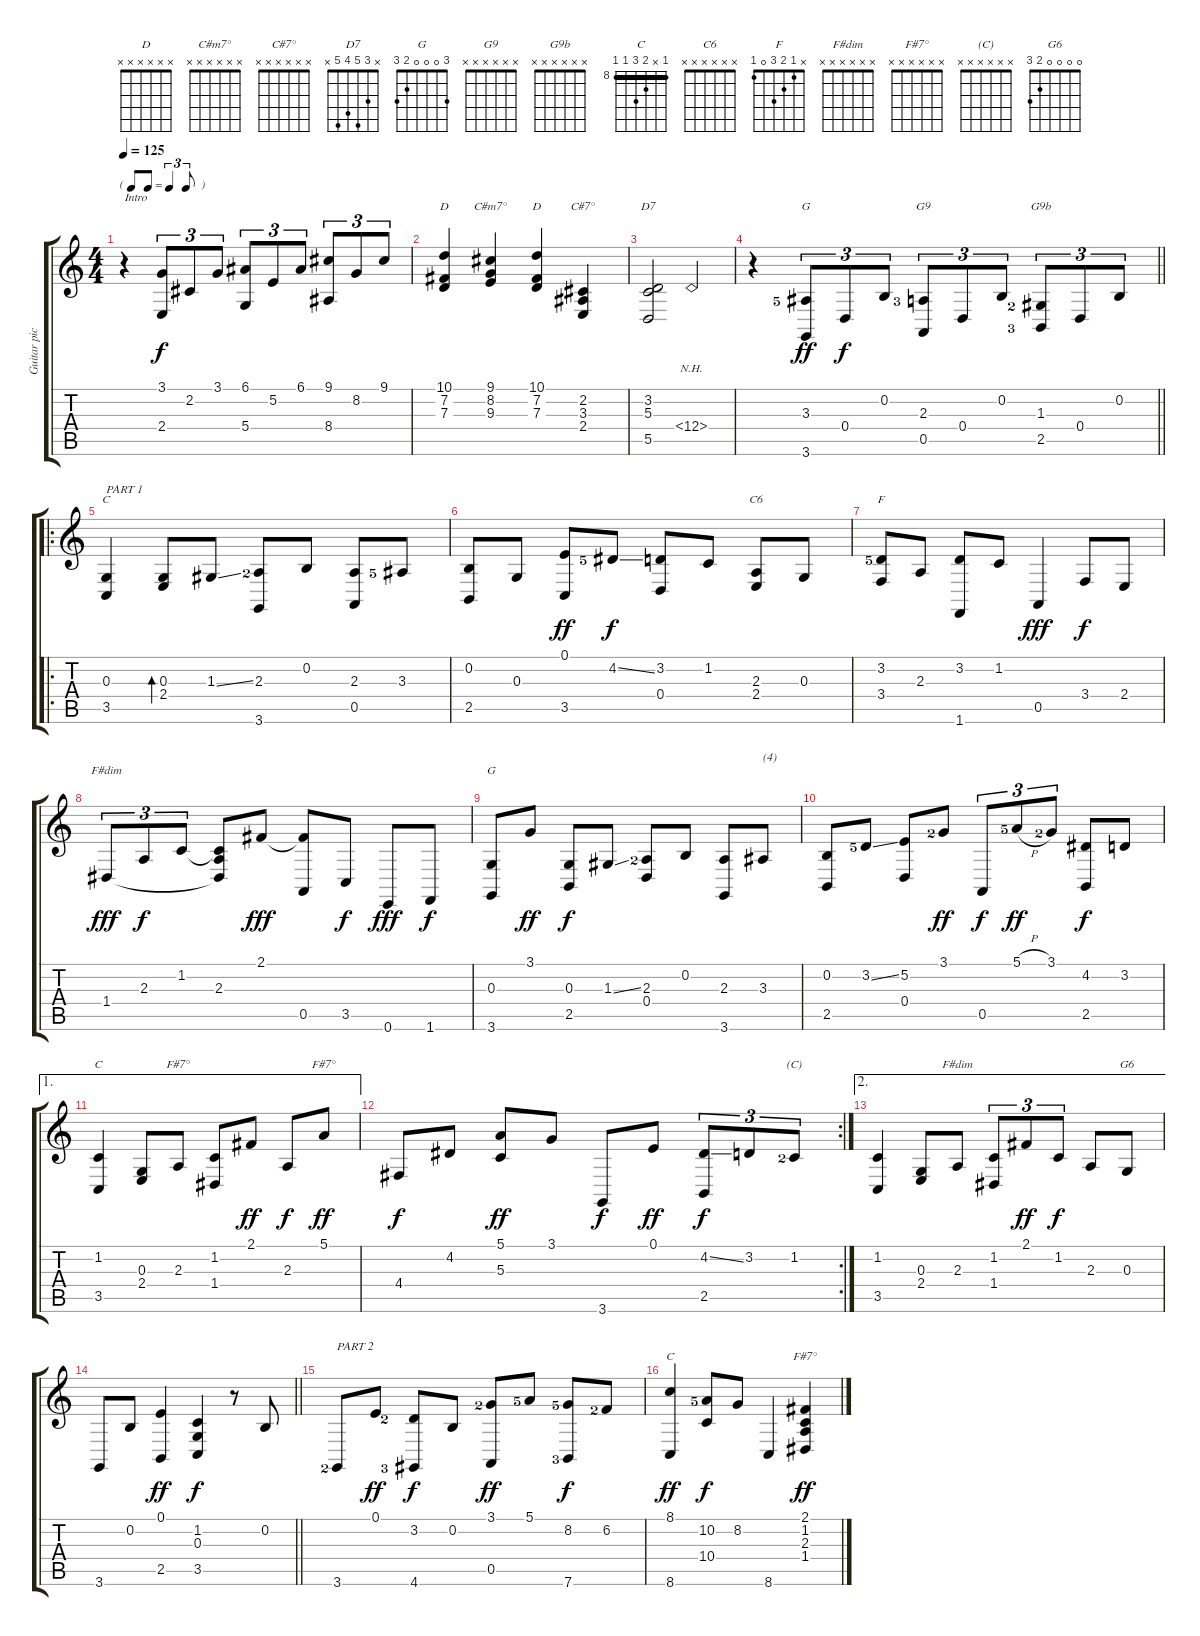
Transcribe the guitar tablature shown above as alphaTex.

\track ("Guitar picking" "Guitar pic") {instrument acousticgrandpiano}
\staff {score tabs}
\tuning (E4 B3 G3 D3 A2 E2) {hide}
\chord ("D" 10 7 7 x x x) {firstfret 7 barre 7}
\chord ("C#m7°" x x x x x x)
\chord ("D" x x x x x x)
\chord ("C#7°" x x x x x x)
\chord ("D7" x 3 5 4 5 x)
\chord ("G" x x x x x x)
\chord ("G9" x x x x x x)
\chord ("G9b" x x x x x x)
\chord ("C" 0 1 0 2 3 x)
\chord ("C6" x x x x x x)
\chord ("F" x 1 2 3 0 1)
\chord ("F#dim" 2 1 2 1 x x)
\chord ("G" 3 0 0 0 2 3)
\chord ("C" x x x x x x)
\chord ("F#7°" 2 1 2 1 x x)
\chord ("F#7°" 5 4 5 4 x x)
\chord ("(C)" x x x x x x)
\chord ("F#dim" x x x x x x)
\chord ("G6" 0 0 0 0 2 3)
\chord ("C" 8 x 9 10 8 8) {firstfret 8 barre 8}
\chord ("F#7°" x x x x x x)
\ts (4 4)
\tf triplet8th
\tempo 125
\clef g2
\ks c
r.4{txt "Intro" dy f instrument acousticgrandpiano} (3.1 2.4).8{tu (3 2)} 2.2.8{tu (3 2)} 3.1.8{tu (3 2)} (6.1 5.4).8{tu (3 2)} 5.2.8{tu (3 2)} 6.1.8{tu (3 2)} (9.1 8.4).8{tu (3 2)} 8.2.8{tu (3 2)} 9.1.8{tu (3 2)} |
(10.1 7.2 7.3).4{ch "D"} (9.1 8.2 9.3).4{ch "C#m7°"} (10.1 7.2 7.3).4{ch "D"} (2.2 3.3 2.4).4{ch "C#7°"} |
(3.2 5.3 5.5).2{ch "D7"} 12.4{nh}.2 |
\barLineRight lightlight
r.4 (3.3{lf 5} 3.6).8{tu (3 2) ch "G" dy ff} 0.4.8{tu (3 2) dy f} 0.2.8{tu (3 2)} (2.3{lf 3} 0.5).8{tu (3 2) ch "G9"} 0.4.8{tu (3 2)} 0.2.8{tu (3 2)} (1.3{lf 2} 2.5{lf 3}).8{tu (3 2) ch "G9b"} 0.4.8{tu (3 2)} 0.2.8{tu (3 2)} |
\ro
(0.3 3.5).4{ch "C" txt "PART 1"} (0.3 2.4).8{bd 120} 1.3{ss}.8 (2.3{lf 2} 3.6).8 0.2.8 (2.3 0.5).8 3.3{lf 5}.8 |
(0.2 2.5).8 0.3.8 (0.1 3.5).8{dy ff} 4.2{ss lf 5}.8{dy f} (3.2 0.4).8 1.2.8 (2.3 2.4).8{ch "C6"} 0.3.8 |
(3.2{lf 5} 3.4).8{ch "F"} 2.3.8 (3.2 1.6).8 1.2.8 0.5.4{dy fff} 3.4.8{dy f} 2.4.8 |
1.4.8{tu (3 2) ch "F#dim" dy fff} 2.3.8{tu (3 2) dy f} 1.2.8{tu (3 2)} (1.2{t} 2.3 1.4{t}).8 2.1.8{dy fff} (2.1{t} 0.5).8 3.5.8{dy f} 0.6.8{dy fff} 1.6.8{dy f} |
(0.3 3.6).8{ch "G"} 3.1.8{dy ff} (0.3 2.5).8{dy f} 1.3{ss}.8 (2.3{lf 2} 0.4).8 0.2.8 (2.3 3.6).8 3.3.8{txt "(4)"} |
(0.2 2.5).8 3.2{ss lf 5}.8 (5.2 0.4).8 3.1{lf 2}.8{dy ff} 0.5.8{tu (3 2) dy f} 5.1{h lf 5}.8{tu (3 2) dy ff} 3.1{lf 2}.8{tu (3 2)} (4.2 2.5).8{dy f} 3.2.8 |
\ae 1
(1.2 3.5).4{ch "C"} (0.3 2.4).8 2.3.8{ch "F#7°"} (1.2 1.4).8 2.1.8{dy ff} 2.3.8{dy f} 5.1.8{ch "F#7°" dy ff} |
\rc 2
4.4.8{dy f} 4.2.8 (5.1 5.3).8{dy ff} 3.1.8 3.6.8{dy f} 0.1.8{dy ff} (4.2{ss} 2.5).8{tu (3 2) dy f} 3.2.8{tu (3 2)} 1.2{lf 2}.8{tu (3 2) ch "(C)"} |
\ae 2
(1.2 3.5).4 (0.3 2.4).8 2.3.8{ch "F#dim"} (1.2 1.4).8{tu (3 2)} 2.1.8{tu (3 2) dy ff} 1.2.8{tu (3 2) dy f} 2.3.8 0.3.8{ch "G6"} |
\barLineRight lightlight
3.6.8 0.2.8 (0.1 2.5).4{dy ff} (1.2 0.3 3.5).4{dy f} r.8 0.2.8 |
3.6{lf 2}.8{txt "PART 2"} 0.1.8{dy ff} (3.2{lf 2} 4.6{lf 3}).8{dy f} 0.2.8 (3.1{lf 2} 0.5).8{dy ff} 5.1{lf 5}.8 (8.2{lf 5} 7.6{lf 3}).8{dy f} 6.2{lf 2}.8 |
(8.1 8.6).4{ch "C" dy ff} (10.2{lf 5} 10.4).8{dy f} 8.2.8 8.6.4 (2.1 1.2 2.3 1.4).4{ch "F#7°" dy ff}
